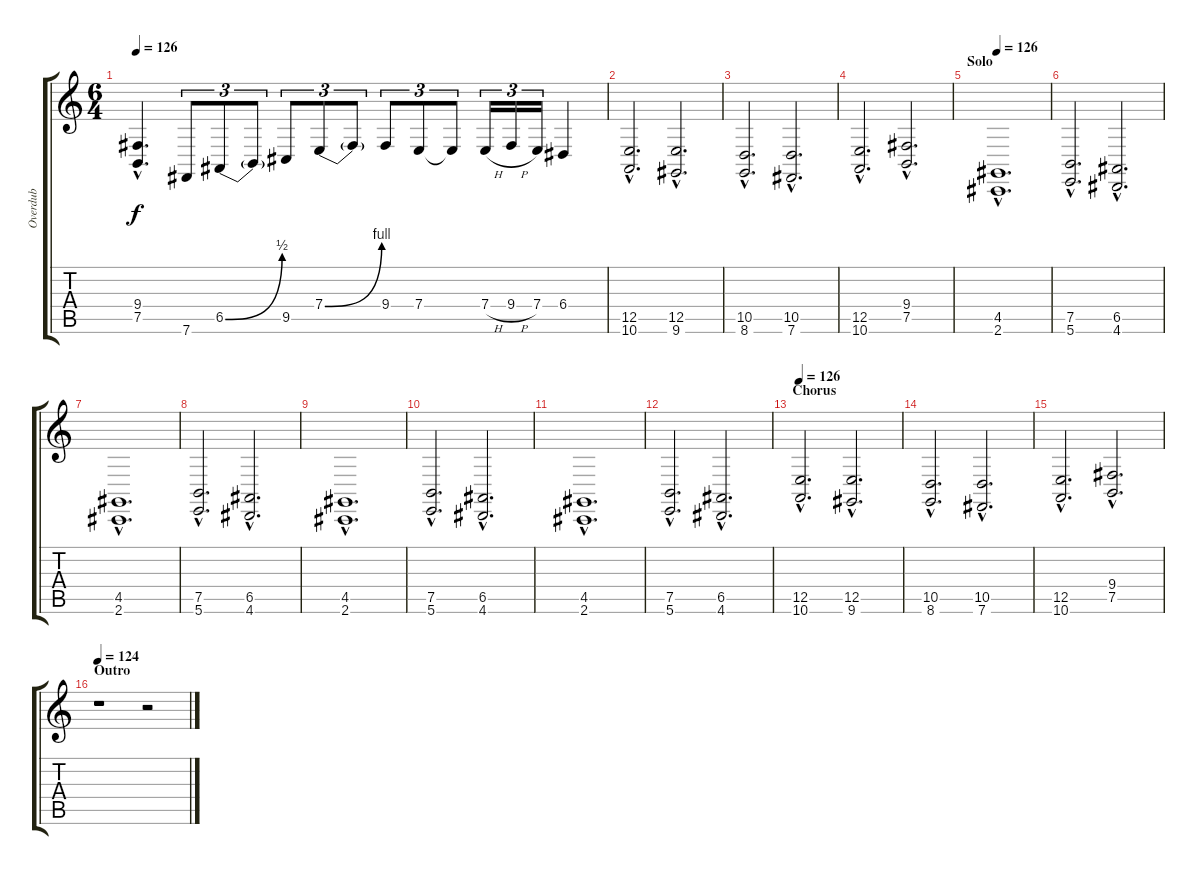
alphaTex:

\track ("Overdub" "Overdub") {instrument lead2sawtooth}
\staff {score tabs}
\tuning (B3 Gb3 D3 A2 E2 B1) {hide}
\ts (6 4)
\tempo 126
\clef g2
\ks c
(9.4{hac} 7.5{hac}).4{d dy f} 7.6.8{tu (3 2)} 6.5{be (bend 0 0 60 2)}.8{tu (3 2)} 6.5{t}.8{tu (3 2)} 9.5.8{tu (3 2)} 7.4{be (bend 0 0 60 4)}.8{tu (3 2)} 7.4{t}.8{tu (3 2)} 9.4.8{tu (3 2)} 7.4.8{tu (3 2)} 7.4{t}.8{tu (3 2)} 7.4{h}.16{tu (3 2)} 9.4{h}.16{tu (3 2)} 7.4.16{tu (3 2)} 6.4.4 |
(12.5{hac} 10.6{hac}).2{d} (12.5{hac} 9.6{hac}).2{d} |
(10.5{hac} 8.6{hac}).2{d} (10.5{hac} 7.6{hac}).2{d} |
(12.5{hac} 10.6{hac}).2{d} (9.4{hac} 7.5{hac}).2{d} |
\section ("" "Solo")
\tempo 126
(4.5{hac} 2.6{hac}).1{d volume 10 balance 8 instrument lead2sawtooth} |
(7.5{hac} 5.6{hac}).2{d} (6.5{hac} 4.6{hac}).2{d} |
(4.5{hac} 2.6{hac}).1{d} |
(7.5{hac} 5.6{hac}).2{d} (6.5{hac} 4.6{hac}).2{d} |
(4.5{hac} 2.6{hac}).1{d} |
(7.5{hac} 5.6{hac}).2{d} (6.5{hac} 4.6{hac}).2{d} |
(4.5{hac} 2.6{hac}).1{d} |
(7.5{hac} 5.6{hac}).2{d} (6.5{hac} 4.6{hac}).2{d} |
\section ("" "Chorus")
\tempo 126
(12.5{hac} 10.6{hac}).2{d volume 10 balance 16 instrument lead2sawtooth} (12.5{hac} 9.6{hac}).2{d} |
(10.5{hac} 8.6{hac}).2{d} (10.5{hac} 7.6{hac}).2{d} |
(12.5{hac} 10.6{hac}).2{d} (9.4{hac} 7.5{hac}).2{d} |
\section ("" "Outro")
\tempo 124
r.1 r.2
